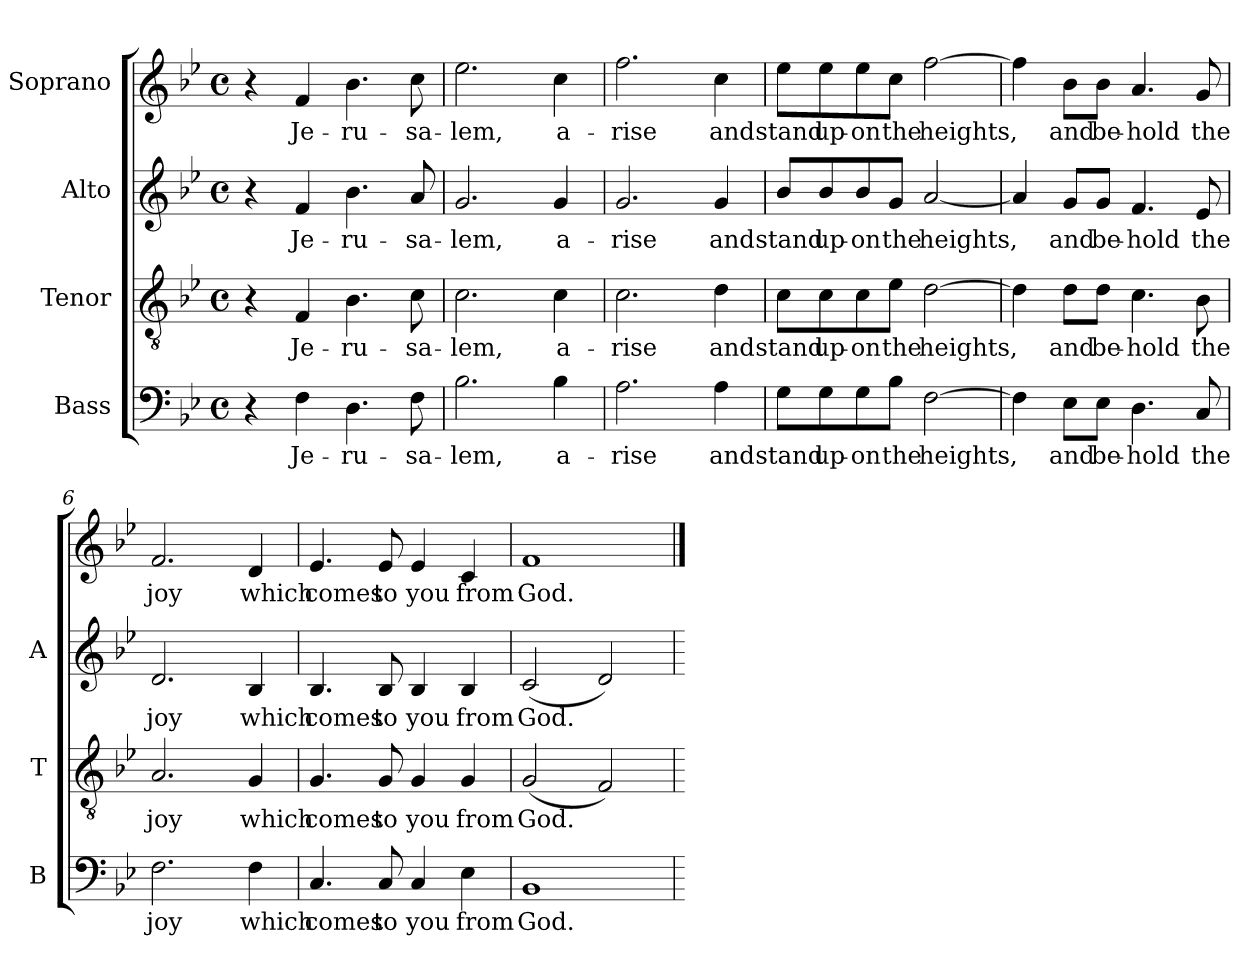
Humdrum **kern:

**kern	**text	**kern	**text	**kern	**text	**kern	**text
*part4	*part4	*part3	*part3	*part2	*part2	*part1	*part1
*staff4	*staff4	*staff3	*staff3	*staff2	*staff2	*staff1	*staff1
*I"Bass	*	*I"Tenor	*	*I"Alto	*	*I"Soprano	*
*I'B	*	*I'T	*	*I'A	*	*	*
!!LO:PB:g=z
*stria5	*	*stria5	*	*stria5	*	*stria5	*
*clefF4	*	*clefGv2	*	*clefG2	*	*clefG2	*
*k[b-e-]	*	*k[b-e-]	*	*k[b-e-]	*	*k[b-e-]	*
*B-:	*	*B-:	*	*B-:	*	*B-:	*
*M4/4	*	*M4/4	*	*M4/4	*	*M4/4	*
*met(c)	*	*met(c)	*	*met(c)	*	*met(c)	*
=1	=1	=1	=1	=1	=1	=1	=1
4r	.	4r	.	4r	.	4r	.
!	!LO:LY:b:cj	!	!LO:LY:b:cj	!	!LO:LY:b:cj	!	!LO:LY:b:cj
4F\	Je-	4F/	Je-	4f/	Je-	4f/	Je-
!	!LO:LY:b:cj	!	!LO:LY:b:cj	!	!LO:LY:b:cj	!	!LO:LY:b:cj
4.D\	-ru-	4.B-\	-ru-	4.b-\	-ru-	4.b-\	-ru-
!	!LO:LY:b:cj	!	!LO:LY:b:cj	!	!LO:LY:b:cj	!	!LO:LY:b:cj
8F\	-sa-	8c\	-sa-	8a/	-sa-	8cc\	-sa-
=2	=2	=2	=2	=2	=2	=2	=2
!	!LO:LY:b:cj	!	!LO:LY:b:cj	!	!LO:LY:b:cj	!	!LO:LY:b:cj
2.B-\	-lem,	2.c\	-lem,	2.g/	-lem,	2.ee-\	-lem,
!	!LO:LY:b:cj	!	!LO:LY:b:cj	!	!LO:LY:b:cj	!	!LO:LY:b:cj
4B-\	a-	4c\	a-	4g/	a-	4cc\	a-
=3	=3	=3	=3	=3	=3	=3	=3
!	!LO:LY:b:cj	!	!LO:LY:b:cj	!	!LO:LY:b:cj	!	!LO:LY:b:cj
2.A\	-rise	2.c\	-rise	2.g/	-rise	2.ff\	-rise
!	!LO:LY:b:cj	!	!LO:LY:b:cj	!	!LO:LY:b:cj	!	!LO:LY:b:cj
4A\	and	4d\	and	4g/	and	4cc\	and
=4	=4	=4	=4	=4	=4	=4	=4
!	!LO:LY:b:cj	!	!LO:LY:b:cj	!	!LO:LY:b:cj	!	!LO:LY:b:cj
8G\L	stand	8c\L	stand	8b-/L	stand	8ee-\L	stand
!	!LO:LY:b:cj	!	!LO:LY:b:cj	!	!LO:LY:b:cj	!	!LO:LY:b:cj
8G\	up-	8c\	up-	8b-/	up-	8ee-\	up-
!	!LO:LY:b:cj	!	!LO:LY:b:cj	!	!LO:LY:b:cj	!	!LO:LY:b:cj
8G\	-on	8c\	-on	8b-/	-on	8ee-\	-on
!	!LO:LY:b:cj	!	!LO:LY:b:cj	!	!LO:LY:b:cj	!	!LO:LY:b:cj
8B-\J	the	8e-\J	the	8g/J	the	8cc\J	the
!	!LO:LY:b:cj	!	!LO:LY:b:cj	!	!LO:LY:b:cj	!	!LO:LY:b:cj
[<2F\	heights,	[<2d\	heights,	[>2a/	heights,	[<2ff\	heights,
!!LO:LB:g=z
=5	=5	=5	=5	=5	=5	=5	=5
4F\]	.	4d\]	.	4a/]	.	4ff\]	.
!	!LO:LY:b:cj	!	!LO:LY:b:cj	!	!LO:LY:b:cj	!	!LO:LY:b:cj
8E-\L	and	8d\L	and	8g/L	and	8b-\L	and
!	!LO:LY:b:cj	!	!LO:LY:b:cj	!	!LO:LY:b:cj	!	!LO:LY:b:cj
8E-\J	be-	8d\J	be-	8g/J	be-	8b-\J	be-
!	!LO:LY:b:cj	!	!LO:LY:b:cj	!	!LO:LY:b:cj	!	!LO:LY:b:cj
4.D\	-hold	4.c\	-hold	4.f/	-hold	4.a/	-hold
!	!LO:LY:b:cj	!	!LO:LY:b:cj	!	!LO:LY:b:cj	!	!LO:LY:b:cj
8C/	the	8B-\	the	8e-/	the	8g/	the
=6	=6	=6	=6	=6	=6	=6	=6
!	!LO:LY:b:cj	!	!LO:LY:b:cj	!	!LO:LY:b:cj	!	!LO:LY:b:cj
2.F\	joy	2.A/	joy	2.d/	joy	2.f/	joy
!	!LO:LY:b:cj	!	!LO:LY:b:cj	!	!LO:LY:b:cj	!	!LO:LY:b:cj
4F\	which	4G/	which	4B-/	which	4d/	which
=7	=7	=7	=7	=7	=7	=7	=7
!	!LO:LY:b:cj	!	!LO:LY:b:cj	!	!LO:LY:b:cj	!	!LO:LY:b:cj
4.C/	comes	4.G/	comes	4.B-/	comes	4.e-/	comes
!	!LO:LY:b:cj	!	!LO:LY:b:cj	!	!LO:LY:b:cj	!	!LO:LY:b:cj
8C/	to	8G/	to	8B-/	to	8e-/	to
!	!LO:LY:b:cj	!	!LO:LY:b:cj	!	!LO:LY:b:cj	!	!LO:LY:b:cj
4C/	you	4G/	you	4B-/	you	4e-/	you
!	!LO:LY:b:cj	!	!LO:LY:b:cj	!	!LO:LY:b:cj	!	!LO:LY:b:cj
4E-\	from	4G/	from	4B-/	from	4c/	from
=8	=8	=8	=8	=8	=8	=8	=8
!	!LO:LY:b:cj	!	!LO:LY:b:cj	!	!LO:LY:b:cj	!	!LO:LY:b:cj
1BB-	God.	(<2G/	God.	(<2c/	God.	1f	God.
.	.	2F/)	.	2d/)	.	.	.
=	==	=	==	=	==	==	==
*-	*-	*-	*-	*-	*-	*-	*-
